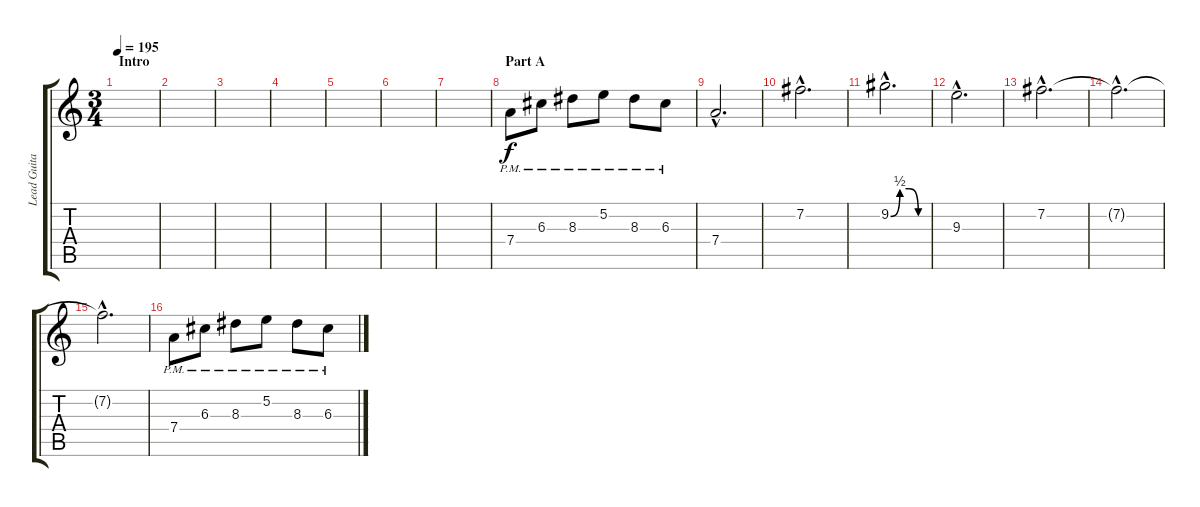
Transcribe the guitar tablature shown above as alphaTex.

\track ("Lead Guitar" "Lead Guita") {instrument distortionguitar}
\staff {score tabs}
\tuning (E4 B3 G3 D3 A2 E2) {hide}
\ts (3 4)
\section ("" "Intro")
\tempo 195
\clef g2
\ks c
|
|
|
|
|
|
|
\section ("" "Part A")
7.4{pm}.8 6.3{pm}.8 8.3{pm}.8 5.2{pm}.8 8.3{pm}.8 6.3{pm}.8 |
7.4{hac}.2{d} |
7.2{hac}.2{d} |
9.2{be (custom 0 0 15 2 30 2 45 0 60 0) hac}.2{d} |
9.3{hac}.2{d} |
7.2{hac}.2{d} |
7.2{hac t}.2{d} |
7.2{hac t}.2{d} |
7.4{pm}.8 6.3{pm}.8 8.3{pm}.8 5.2{pm}.8 8.3{pm}.8 6.3{pm}.8
